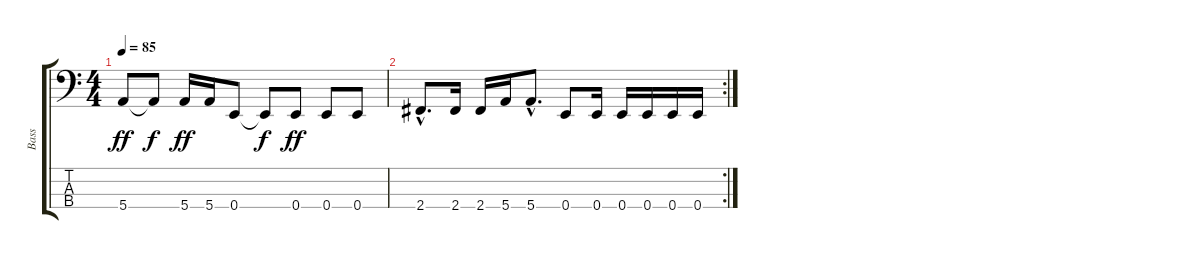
\track ("Bass" "Bass") {instrument electricbassfinger}
\staff {score tabs}
\tuning (G2 D2 A1 E1) {hide}
\ts (4 4)
\tempo 85
\clef f4
\ks c
5.4.8{dy ff} 5.4{t}.8{dy f} 5.4.16{dy ff} 5.4.16 0.4.8 0.4{t}.8{dy f} 0.4.8{dy ff} 0.4.8 0.4.8 |
\rc 2
2.4{hac}.8{d} 2.4.16 2.4.16 5.4.16 5.4{hac}.8{d} 0.4.8 0.4.16 0.4.16 0.4.16 0.4.16 0.4.16
